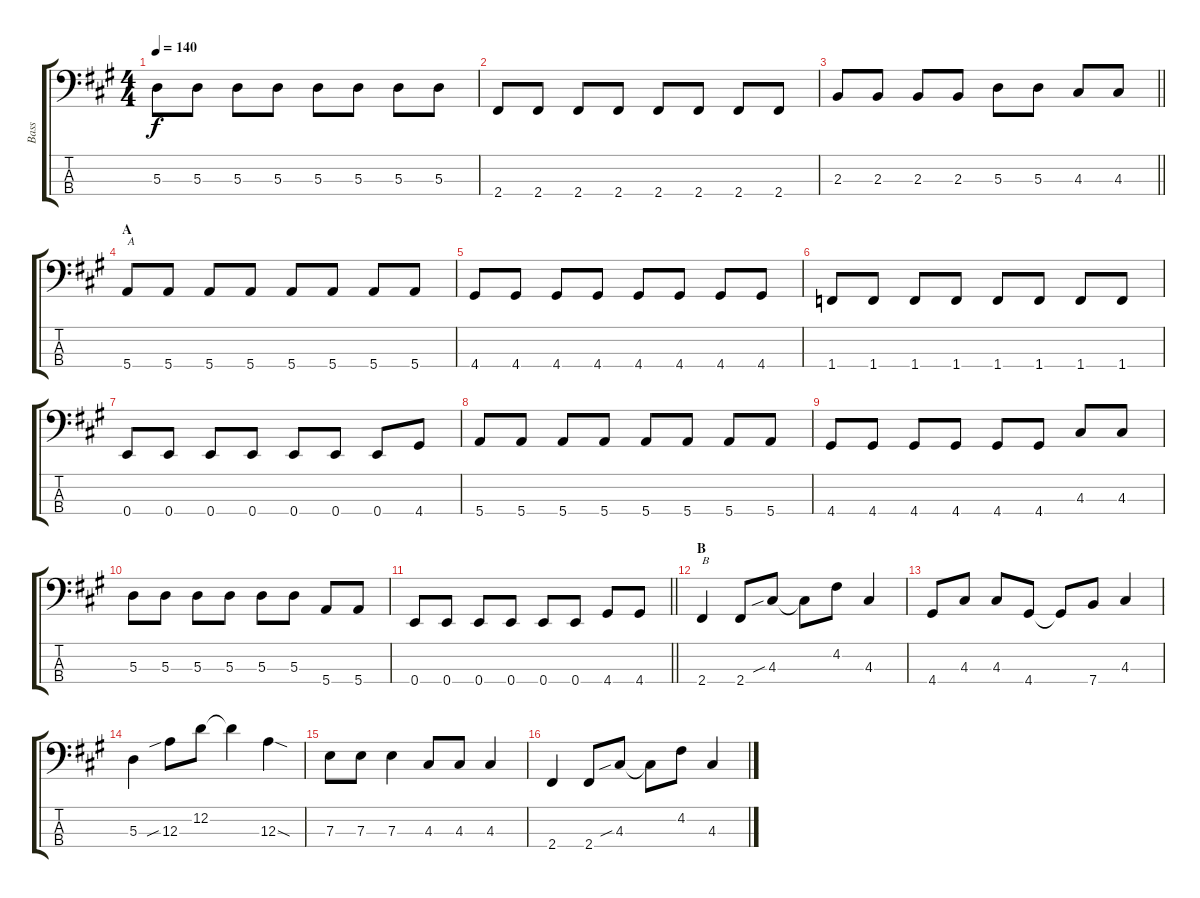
\track ("Bass" "Bass") {instrument electricbasspick}
\staff {score tabs}
\tuning (G2 D2 A1 E1) {hide}
\ts (4 4)
\tempo 140
\clef f4
\ks a
5.3.8{dy f} 5.3.8 5.3.8 5.3.8 5.3.8 5.3.8 5.3.8 5.3.8 |
2.4.8 2.4.8 2.4.8 2.4.8 2.4.8 2.4.8 2.4.8 2.4.8 |
\barLineRight lightlight
2.3.8 2.3.8 2.3.8 2.3.8 5.3.8 5.3.8 4.3.8 4.3.8 |
\section ("" "A")
5.4.8{txt "A"} 5.4.8 5.4.8 5.4.8 5.4.8 5.4.8 5.4.8 5.4.8 |
4.4.8 4.4.8 4.4.8 4.4.8 4.4.8 4.4.8 4.4.8 4.4.8 |
1.4.8 1.4.8 1.4.8 1.4.8 1.4.8 1.4.8 1.4.8 1.4.8 |
0.4.8 0.4.8 0.4.8 0.4.8 0.4.8 0.4.8 0.4.8 4.4.8 |
5.4.8 5.4.8 5.4.8 5.4.8 5.4.8 5.4.8 5.4.8 5.4.8 |
4.4.8 4.4.8 4.4.8 4.4.8 4.4.8 4.4.8 4.3.8 4.3.8 |
5.3.8 5.3.8 5.3.8 5.3.8 5.3.8 5.3.8 5.4.8 5.4.8 |
\barLineRight lightlight
0.4.8 0.4.8 0.4.8 0.4.8 0.4.8 0.4.8 4.4.8 4.4.8 |
\section ("" "B")
2.4.4{txt "B"} 2.4.8 4.3{sib}.8 4.3{t}.8 4.2.8 4.3.4 |
4.4.8 4.3.8 4.3.8 4.4.8 4.4{t}.8 7.4.8 4.3.4 |
5.3.4 12.3{sib}.8 12.2.8 12.2{t}.4 12.3{sod}.4 |
7.3.8 7.3.8 7.3.4 4.3.8 4.3.8 4.3.4 |
2.4.4 2.4.8 4.3{sib}.8 4.3{t}.8 4.2.8 4.3.4
